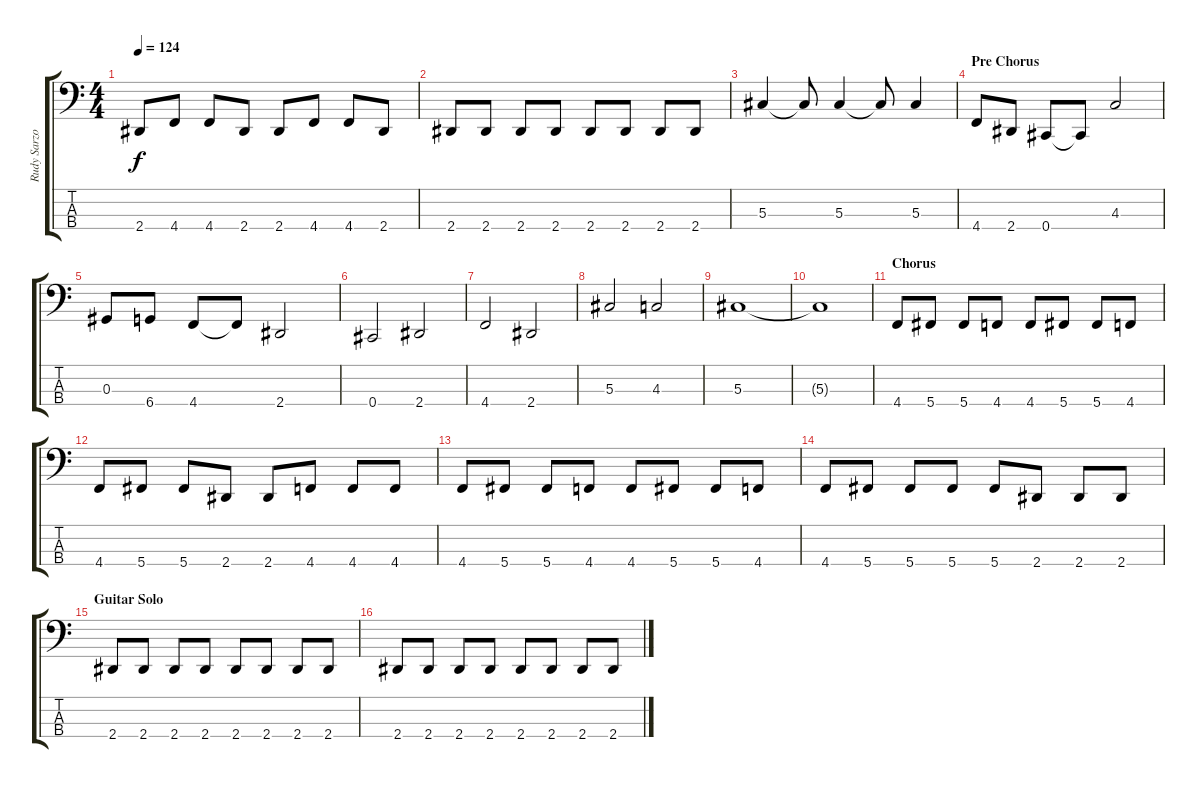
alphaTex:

\track ("Rudy Sarzo" "Rudy Sarzo") {instrument electricbassfinger}
\staff {score tabs}
\tuning (Gb2 Db2 Ab1 Db1) {hide}
\ts (4 4)
\tempo 124
\clef f4
\ks c
2.4.8{dy f} 4.4.8 4.4.8 2.4.8 2.4.8 4.4.8 4.4.8 2.4.8 |
2.4.8 2.4.8 2.4.8 2.4.8 2.4.8 2.4.8 2.4.8 2.4.8 |
5.3.4 5.3{t}.8 5.3.4 5.3{t}.8 5.3.4 |
\section ("" "Pre Chorus")
4.4.8 2.4.8 0.4.8 0.4{t}.8 4.3.2 |
0.3.8 6.4.8 4.4.8 4.4{t}.8 2.4.2 |
0.4.2 2.4.2 |
4.4.2 2.4.2 |
5.3.2 4.3.2 |
5.3.1 |
5.3{t}.1 |
\section ("" "Chorus")
4.4.8 5.4.8 5.4.8 4.4.8 4.4.8 5.4.8 5.4.8 4.4.8 |
4.4.8 5.4.8 5.4.8 2.4.8 2.4.8 4.4.8 4.4.8 4.4.8 |
4.4.8 5.4.8 5.4.8 4.4.8 4.4.8 5.4.8 5.4.8 4.4.8 |
4.4.8 5.4.8 5.4.8 5.4.8 5.4.8 2.4.8 2.4.8 2.4.8 |
\section ("" "Guitar Solo")
2.4.8 2.4.8 2.4.8 2.4.8 2.4.8 2.4.8 2.4.8 2.4.8 |
2.4.8 2.4.8 2.4.8 2.4.8 2.4.8 2.4.8 2.4.8 2.4.8
